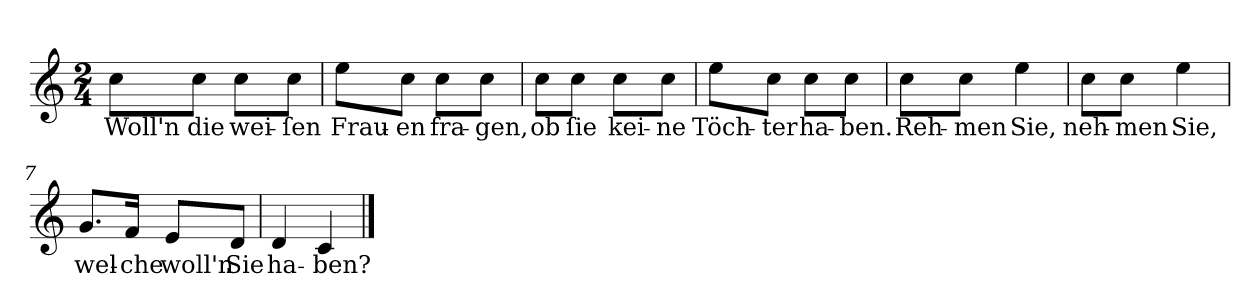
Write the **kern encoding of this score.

**kern	**text
*part1	*part1
*staff1	*staff1
*clefG2	*
*k[]	*
*C:	*
*M2/4	*
=1	=1
8cc\L	Woll'n
8cc\J	die
8cc\L	wei-
8cc\J	-ſen
=2	=2
8ee\L	Frau-
8cc\J	-en
8cc\L	fra-
8cc\J	-gen,
=3	=3
8cc\L	ob
8cc\J	ſie
8cc\L	kei-
8cc\J	-ne
=4	=4
8ee\L	Töch-
8cc\J	-ter
8cc\L	ha-
8cc\J	-ben.
=5	=5
8cc\L	Reh-
8cc\J	-men
4ee	Sie,
=6	=6
8cc\L	neh-
8cc\J	-men
4ee	Sie,
=7	=7
8.g/L	wel-
16f/Jk	-che
8e/L	woll'n
8d/J	Sie
=8	=8
4d	ha-
4c	-ben?
==	==
*-	*-
